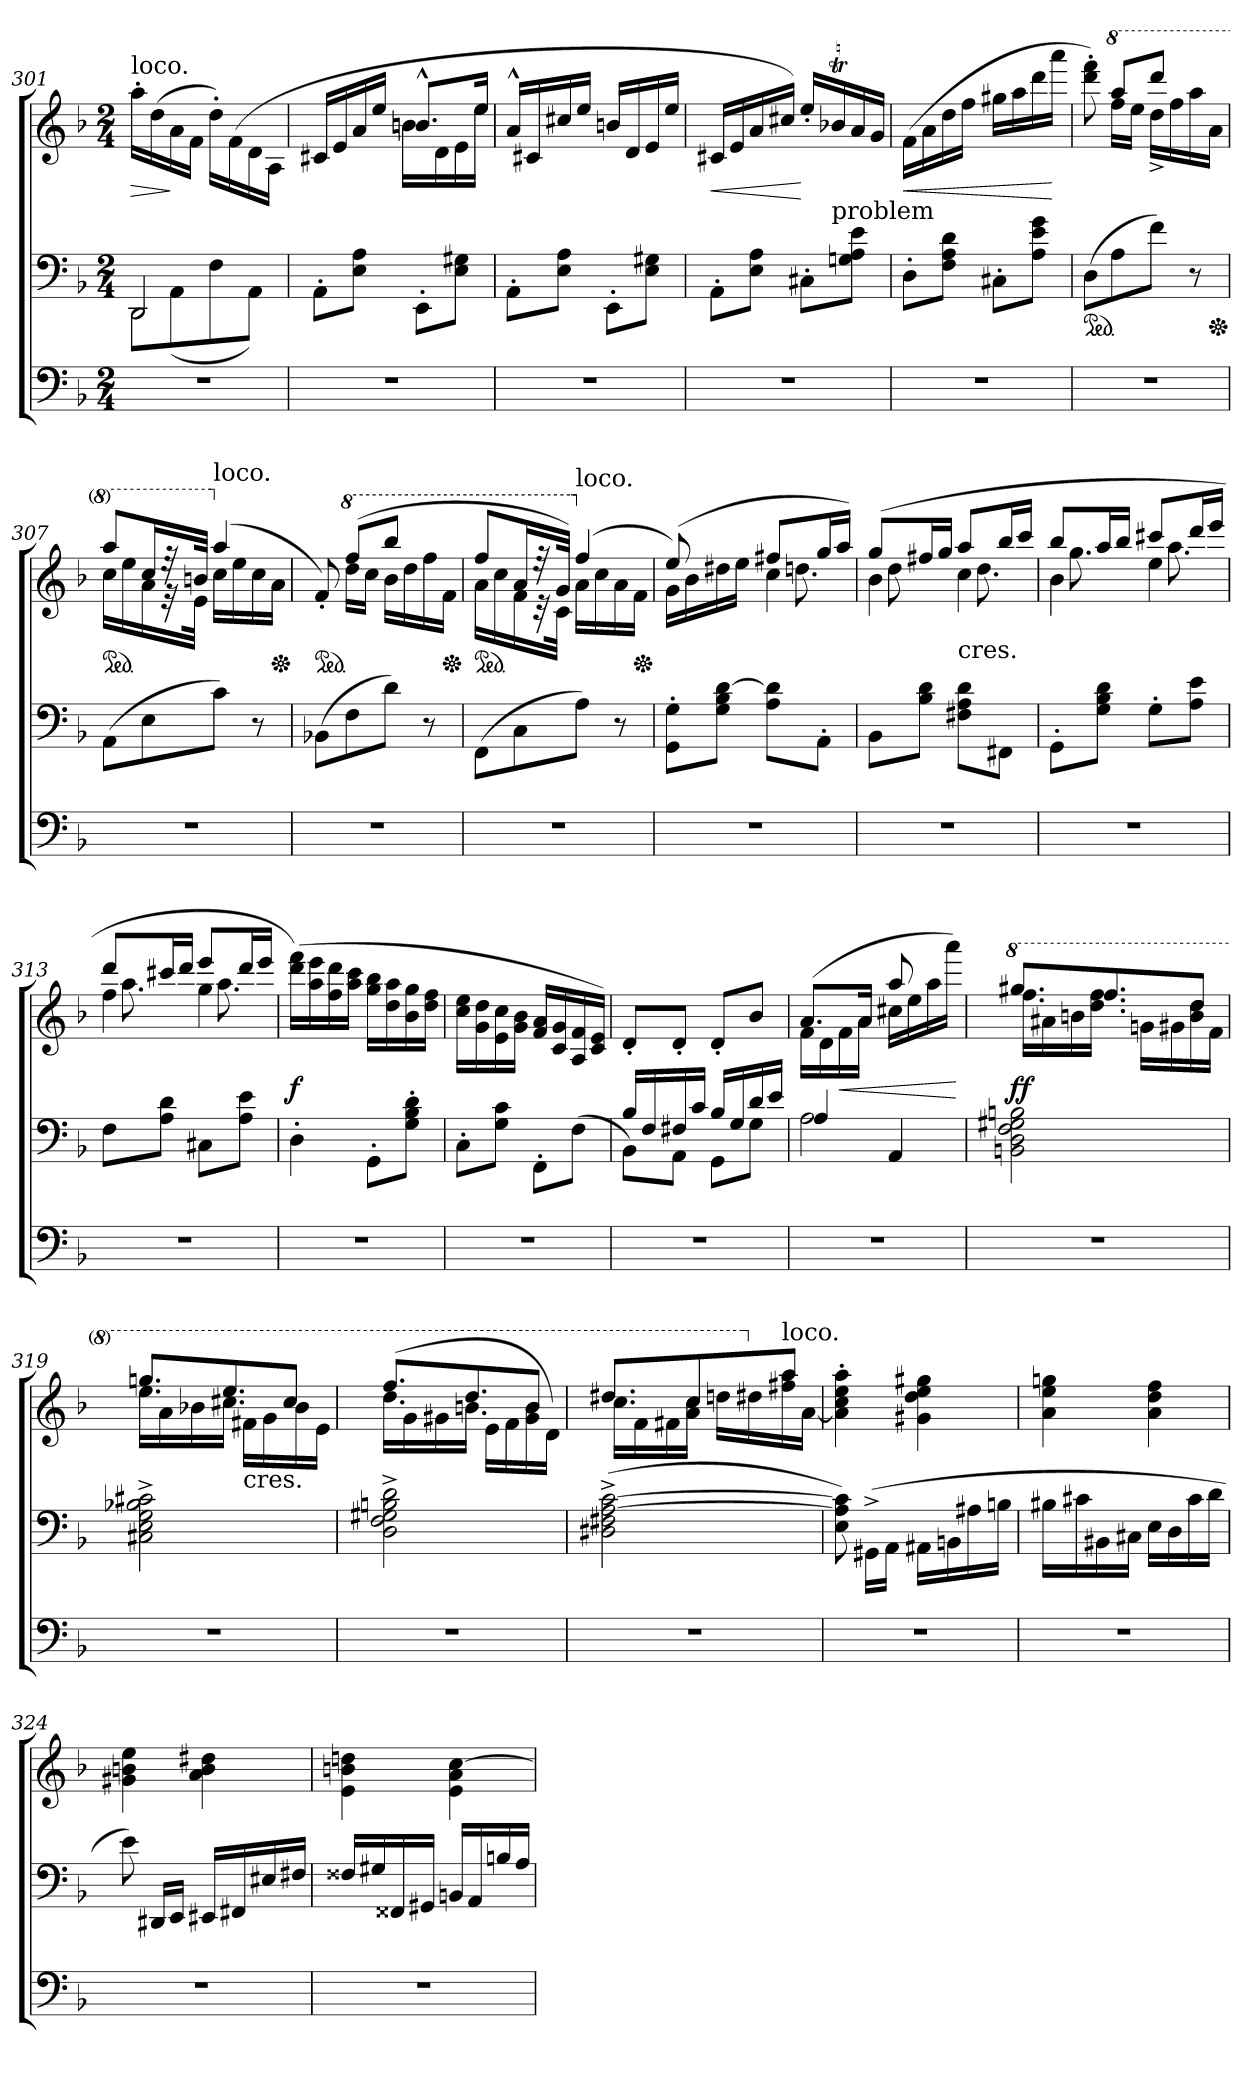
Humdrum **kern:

**kern	**kern	**kern	**dynam
*part3	*part2	*part1	*part1
*staff3	*staff2	*staff1	*staff1
*clefF4	*clefF4	*clefG2	*
*k[b-]	*k[b-]	*k[b-]	*
*M2/4	*M2/4	*M2/4	*
=301	=301	=301	=301
*	*^	*	*
!	!	!	!LO:TX:a:t=loco.	!
!	!	!LO:N:vis=2	!	!
2r	2DD	8DD	16aa'>LL	>
.	.	.	(16dd	.
.	.	(>8AA	16a	]
.	.	.	16fJJ	.
.	.	8F	16dd'\LL)	.
.	.	.	(>16f\	.
.	.	8AAJ)	16d\	.
.	.	.	16A\JJ	.
*	*v	*v	*	*
=302	=302	=302	=302
*	*	*^	*
2r	8AA'>\L	16c#XLL	4rDyy	.
.	.	16e	.	.
.	8E\ 8A\J	16a	.	.
.	.	16eeJJ	.	.
.	8EE'>\L	8.bn^^>L	16bnLL	.
.	.	.	16d	.
.	8E\ 8G#X\J	.	16e	.
.	.	16eeJk	16eeJJ	.
*	*	*v	*v	*
=303	=303	=303	=303
2r	8AA'>\L	16a^^>LL	.
.	.	16c#X	.
.	8E\ 8A\J	16cc#X	.
.	.	16eeJJ	.
.	8EE'>\L	16bnLL	.
.	.	16d	.
.	8E\ 8G#X\J	16e	.
.	.	16eeJJ	.
=304	=304	=304	=304
2r	8AA'>\L	16c#XLL	<
.	.	16e	.
.	8E\ 8A\J	16a	.
.	.	16cc#XJJ)	.
.	8C#X'>L	16ee'</LL	[
!	!	!LO:TX:b:t=problem	!
.	.	16b-XT/	.
.	8Gn 8A 8eJ	16a/	.
.	.	16g/JJ	.
=305	=305	=305	=305
2r	8D'>L	(16fLL	<
.	.	16a	.
.	8F 8A 8dJ	16dd	.
.	.	16ffJJ	.
.	8C#X'>L	16gg#XLL	.
.	.	16aa	.
.	8A 8e 8gJ	16ddd	.
.	.	16aaaJJ	[
=306	=306	=306	=306
*	*	*^	*
*	*ped	*	*	*
*	*^	*	*	*
2r	(8DL	4..ryy	8ddd'>\ 8fff'>\)	8reyy	.
*	*	*	*8va	*	*
.	8A	.	8aaaL	16fffLL	.
.	.	.	.	16eeeJJ	.
.	8fJ)	.	8ddddJ	16ddd^>LL	.
.	.	.	.	16fff	.
.	8r	.	8rgggyy	16aaa	.
*	*Xped	*	*	*	*
.	.	16ryy	.	16aaJJ	.
*	*v	*v	*	*	*
=307	=307	=307	=307	=307
*	*	*ped	*	*
2r	(8AAL	8aaaL	16cccLL	.
.	.	.	16eee	.
.	8E	16cccL	16aa	.
.	.	32reee	32r	.
.	.	32bbnJJk	32eeJJk	.
*	*	*X8va	*	*
!	!	!LO:TX:a:t=loco.	!	!
.	8cJ)	(4aa	16ccLL	.
.	.	.	16ee	.
.	8r	.	16cc	.
*	*	*Xped	*	*
.	.	.	16aJJ	.
=308	=308	=308	=308	=308
*	*	*ped	*	*
2r	(8BB-XL	8f'<)	8rAyy	.
*	*	*8va	*	*
.	8F	(8fffL	16dddLL	.
.	.	.	16cccJJ	.
.	8dJ)	8bbb-J	16bb-LL	.
.	.	.	16ddd	.
.	8r	8rddddyy	16fff	.
*	*	*Xped	*	*
.	.	.	16ffJJ	.
=309	=309	=309	=309	=309
*	*	*ped	*	*
2r	(8FF\L	8fffL	16aaLL	.
.	.	.	16ccc	.
.	8C\	16aaL	16ff	.
.	.	32reee	32r	.
.	.	32ggJJk)	32ccJJk	.
*	*	*X8va	*	*
!	!	!LO:TX:a:t=loco.	!	!
.	8A\J)	(4ff	16aLL	.
.	.	.	16cc	.
.	8r	.	16a	.
*	*	*Xped	*	*
.	.	.	16fJJ	.
=310	=310	=310	=310	=310
*	*	*	*^	*
2r	8GG'> 8G'>L	(8ee)	16gLL	4ryy	.
.	.	.	16b-	.	.
.	8G 8B- [8dJ	8reeeyy	16dd#X	.	.
.	.	.	16eeJJ	.	.
.	8A 8d]L	8ff#XL	16ryy	4cc\	.
.	.	.	8.ddn	.	.
.	8AA'>J	16ggL	.	.	.
.	.	16aaJJ)	.	.	.
=311	=311	=311	=311	=311	=311
2r	8BB-L	(8ggL	16ryy	4b-\	.
.	.	.	8dd	.	.
.	8B- 8dJ	16ff#XL	.	.	.
.	.	16ggJJ	16ryy	.	.
!	!	!LO:TX:c:t=cres.	!	!	!
.	8F#X\ 8A\ 8d\L	8aaL	16ryy	4cc\	.
.	.	.	8.dd	.	.
.	8FF#X\J	16bb-L	.	.	.
.	.	16cccJJ	.	.	.
=312	=312	=312	=312	=312	=312
2r	8GG'>L	8bb-L	16ryy	4b-\	.
.	.	.	8.gg	.	.
.	8G 8B- 8dJ	16aaL	.	.	.
.	.	16bb-JJ	.	.	.
.	8G'>L	8ccc#XL	16ryy	4ee\	.
.	.	.	8.aa	.	.
.	8A 8eJ	16dddL	.	.	.
.	.	16eeeJJ	.	.	.
=313	=313	=313	=313	=313	=313
2r	8FL	8dddL	16ryy	4ff\	.
.	.	.	8.aa	.	.
.	8A 8dJ	16ccc#XL	.	.	.
.	.	16dddJJ	.	.	.
.	8C#XL	8eeeL	16ryy	4gg\	.
.	.	.	8.aa	.	.
.	8A 8eJ	16dddL	.	.	.
.	.	16eeeJJ	.	.	.
*	*	*v	*v	*v	*
=314	=314	=314	=314
2r	4D'>	(>16ddd 16fffLL)	f
.	.	16aa 16eee	.
.	.	16ff 16ddd	.
.	.	16aa 16cccJJ	.
.	8GG'>L	16gg 16bb-LL	.
.	.	16dd 16aa	.
.	8G'> 8B-'> 8d'>J	16b- 16gg	.
.	.	16dd 16ffJJ	.
=315	=315	=315	=315
2r	8C'>L	16cc\ 16ee\LL	.
.	.	16g\ 16dd\	.
.	8G 8cJ	16e\ 16cc\	.
.	.	16g\ 16b-\JJ	.
.	8FF'>\L	16f 16aLL	.
.	.	16c 16g	.
.	(8F\J	16A 16f	.
.	.	16c 16eJJ)	.
=316	=316	=316	=316
*	*^	*	*
2r	16B-LL	8BB-L)	8d'<L	.
.	16F	.	.	.
.	16F#X	8AAJ	8d'<J	.
.	16cJJ	.	.	.
.	16B-LL	8GGL	8d'<L	.
.	16G	.	.	.
.	16d	8GJ	8b-J	.
.	16eJJ	.	.	.
=317	=317	=317	=317	=317
*	*	*	*^	*
2r	2A\	4A/	(8.aL	16fLL	.
.	.	.	.	16d	.
.	.	.	.	16f	<
.	.	.	16aJk	16aJJ	.
.	.	4AA/	8aa	16cc#XLL	.
.	.	.	.	16ee	.
.	.	.	8rgggyy	16aa	.
.	.	.	.	16aaaJJ)	.
*	*v	*v	*	*	*
*	*	*v	*v	*
.	.	.	[
=318	=318	=318	=318
*	*	*8va	*
*	*	*^	*
!	!	!	!LO:N:vis=16.	!
2r	2BBn 2D 2F 2G#X 2Bn	8.ggg#XL	16fffLL	ff
.	.	.	16aa#X	.
.	.	.	16bbn	.
!	!	!	!LO:N:vis=16.	!
.	.	8.fff	16ddd 16fffJJ	.
.	.	.	16ggnLL	.
.	.	.	16gg#X	.
.	.	8dddJ	16bb 16ddd	.
.	.	.	16ffJJ	.
=319	=319	=319	=319	=319
!	!	!	!LO:N:vis=16.	!
2r	2C#X^< 2E^< 2G^< 2B-X^< 2c#X^<	8.gggnL	16eeeLL	.
.	.	.	16aa	.
.	.	.	16bb-X	.
!	!	!	!LO:N:vis=16.	!
.	.	8.eee	16ccc#XJJ	.
!	!	!	!LO:TX:c:t=cres.	!
.	.	.	16ff#XLL	.
.	.	.	16gg	.
.	.	8ccc#J	16bb-	.
.	.	.	16eeJJ	.
=320	=320	=320	=320	=320
!	!	!	!LO:N:vis=16.	!
2r	2D^< 2F^< 2G#X^< 2Bn^< 2d^<	(8.fffL	16dddLL	.
.	.	.	16gg	.
.	.	.	16gg#X	.
!	!	!	!LO:N:vis=16.	!
.	.	8.ddd	16bbnJJ	.
.	.	.	16eeLL	.
.	.	.	16ff	.
.	.	8bbJ	16gg# 16bb	.
.	.	.	16ddJJ)	.
=321	=321	=321	=321	=321
!	!	!	!LO:N:vis=16.	!
2r	(<2D#X^< 2F#X^< [2A^< [2c^<	8.ddd#XL	16cccLL	.
.	.	.	16ff	.
.	.	.	16ff#X	.
.	.	8ccc	16aa 16cccJJ	.
.	.	.	16dddnLL	.
.	.	16ryy	16ddd#X	.
*	*	*X8va	*	*
!	!	!LO:TX:a:t=loco.	!	!
.	.	8aaJ	16ff#X 16aa	.
.	.	.	[16aJJ	.
*	*	*v	*v	*
=322	=322	=322	=322
2r	8E 8A] 8c])	4a]'> 4cc'> 4ee'> 4aa'>	.
.	(16GG#X^<\LL	.	.
.	16AA\JJ	.	.
.	16AA#XLL	4g#X 4dd 4ee 4gg#X	.
.	16BBn	.	.
.	16A#X	.	.
.	16BnJJ	.	.
=323	=323	=323	=323
2r	16B#XLL	4a 4ee 4ggn	.
.	16c#X	.	.
.	16BB#X	.	.
.	16C#XJJ	.	.
.	16ELL	4a 4dd 4ff	.
.	16D	.	.
.	16c#	.	.
.	16dJJ	.	.
=324	=324	=324	=324
2r	8e)	4g#X 4bn 4ee	.
.	16DD#XLL	.	.
.	16EEJJ	.	.
.	16EE#XLL	4a 4b 4dd#X	.
.	16FF#X	.	.
.	16E#X	.	.
.	16F#XJJ	.	.
=325	=325	=325	=325
2r	16F##XLL	4e\ 4bn\ 4ddn\	.
.	16G#X	.	.
.	16FF##X	.	.
.	16GG#XJJ	.	.
.	16BBn/LL	4e\ 4a\ [4cc\	.
.	16AA/	.	.
.	16Bn/	.	.
.	16A/JJ	.	.
=	=	=	=
*-	*-	*-	*-
